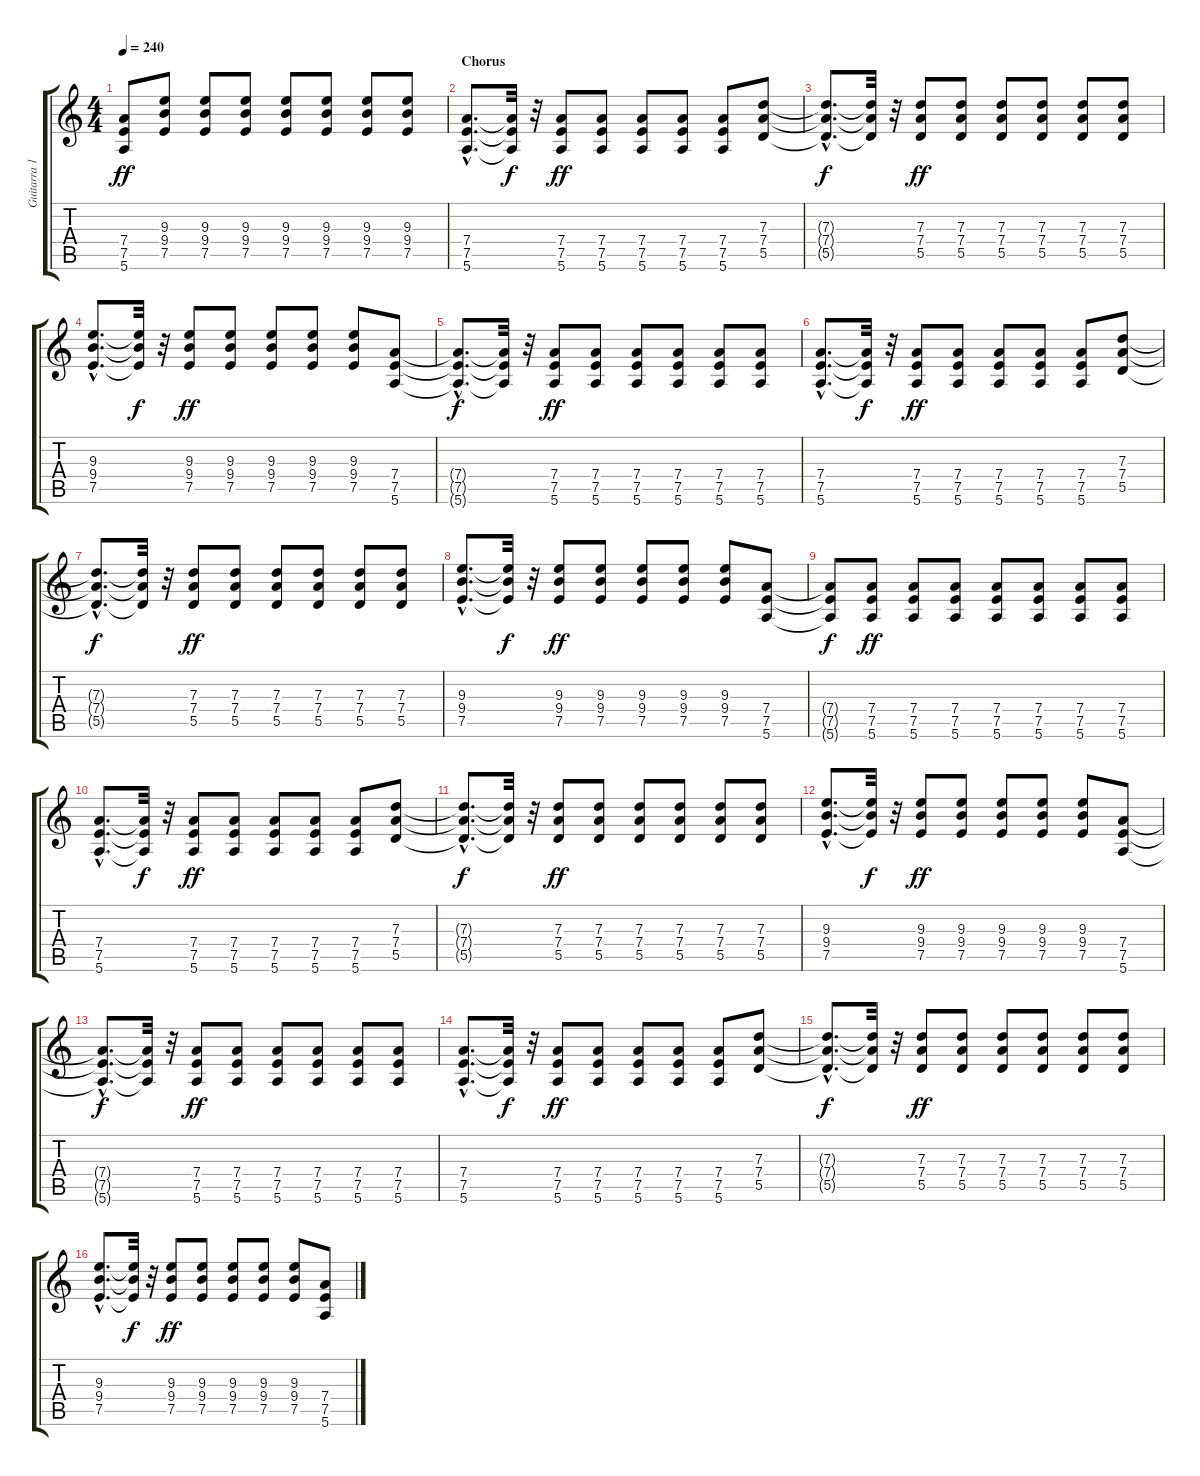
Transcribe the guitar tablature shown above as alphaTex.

\track ("Guitarra 1 - Mathias" "Guitarra 1") {instrument distortionguitar}
\staff {score tabs}
\tuning (E4 B3 G3 D3 A2 E2) {hide}
\ts (4 4)
\tempo 240
\clef g2
\ks c
(7.4 7.5 5.6).8{dy ff} (9.3 9.4 7.5).8 (9.3 9.4 7.5).8 (9.3 9.4 7.5).8 (9.3 9.4 7.5).8 (9.3 9.4 7.5).8 (9.3 9.4 7.5).8 (9.3 9.4 7.5).8 |
\section ("" "Chorus")
(7.4{hac} 7.5{hac} 5.6{hac}).8{d} (7.4{t} 7.5{t} 5.6{t}).32{dy f} r.32 (7.4 7.5 5.6).8{dy ff} (7.4 7.5 5.6).8 (7.4 7.5 5.6).8 (7.4 7.5 5.6).8 (7.4 7.5 5.6).8 (7.3 7.4 5.5).8 |
(7.3{hac t} 7.4{hac t} 5.5{hac t}).8{d dy f} (7.3{t} 7.4{t} 5.5{t}).32 r.32 (7.3 7.4 5.5).8{dy ff} (7.3 7.4 5.5).8 (7.3 7.4 5.5).8 (7.3 7.4 5.5).8 (7.3 7.4 5.5).8 (7.3 7.4 5.5).8 |
(9.3{hac} 9.4{hac} 7.5{hac}).8{d} (9.3{t} 9.4{t} 7.5{t}).32{dy f} r.32 (9.3 9.4 7.5).8{dy ff} (9.3 9.4 7.5).8 (9.3 9.4 7.5).8 (9.3 9.4 7.5).8 (9.3 9.4 7.5).8 (7.4 7.5 5.6).8 |
(7.4{hac t} 7.5{hac t} 5.6{hac t}).8{d dy f} (7.4{t} 7.5{t} 5.6{t}).32 r.32 (7.4 7.5 5.6).8{dy ff} (7.4 7.5 5.6).8 (7.4 7.5 5.6).8 (7.4 7.5 5.6).8 (7.4 7.5 5.6).8 (7.4 7.5 5.6).8 |
(7.4{hac} 7.5{hac} 5.6{hac}).8{d} (7.4{t} 7.5{t} 5.6{t}).32{dy f} r.32 (7.4 7.5 5.6).8{dy ff} (7.4 7.5 5.6).8 (7.4 7.5 5.6).8 (7.4 7.5 5.6).8 (7.4 7.5 5.6).8 (7.3 7.4 5.5).8 |
(7.3{hac t} 7.4{hac t} 5.5{hac t}).8{d dy f} (7.3{t} 7.4{t} 5.5{t}).32 r.32 (7.3 7.4 5.5).8{dy ff} (7.3 7.4 5.5).8 (7.3 7.4 5.5).8 (7.3 7.4 5.5).8 (7.3 7.4 5.5).8 (7.3 7.4 5.5).8 |
(9.3{hac} 9.4{hac} 7.5{hac}).8{d} (9.3{t} 9.4{t} 7.5{t}).32{dy f} r.32 (9.3 9.4 7.5).8{dy ff} (9.3 9.4 7.5).8 (9.3 9.4 7.5).8 (9.3 9.4 7.5).8 (9.3 9.4 7.5).8 (7.4 7.5 5.6).8 |
(7.4{t} 7.5{t} 5.6{t}).8{dy f} (7.4 7.5 5.6).8{dy ff} (7.4 7.5 5.6).8 (7.4 7.5 5.6).8 (7.4 7.5 5.6).8 (7.4 7.5 5.6).8 (7.4 7.5 5.6).8 (7.4 7.5 5.6).8 |
(7.4{hac} 7.5{hac} 5.6{hac}).8{d} (7.4{t} 7.5{t} 5.6{t}).32{dy f} r.32 (7.4 7.5 5.6).8{dy ff} (7.4 7.5 5.6).8 (7.4 7.5 5.6).8 (7.4 7.5 5.6).8 (7.4 7.5 5.6).8 (7.3 7.4 5.5).8 |
(7.3{hac t} 7.4{hac t} 5.5{hac t}).8{d dy f} (7.3{t} 7.4{t} 5.5{t}).32 r.32 (7.3 7.4 5.5).8{dy ff} (7.3 7.4 5.5).8 (7.3 7.4 5.5).8 (7.3 7.4 5.5).8 (7.3 7.4 5.5).8 (7.3 7.4 5.5).8 |
(9.3{hac} 9.4{hac} 7.5{hac}).8{d} (9.3{t} 9.4{t} 7.5{t}).32{dy f} r.32 (9.3 9.4 7.5).8{dy ff} (9.3 9.4 7.5).8 (9.3 9.4 7.5).8 (9.3 9.4 7.5).8 (9.3 9.4 7.5).8 (7.4 7.5 5.6).8 |
(7.4{hac t} 7.5{hac t} 5.6{hac t}).8{d dy f} (7.4{t} 7.5{t} 5.6{t}).32 r.32 (7.4 7.5 5.6).8{dy ff} (7.4 7.5 5.6).8 (7.4 7.5 5.6).8 (7.4 7.5 5.6).8 (7.4 7.5 5.6).8 (7.4 7.5 5.6).8 |
(7.4{hac} 7.5{hac} 5.6{hac}).8{d} (7.4{t} 7.5{t} 5.6{t}).32{dy f} r.32 (7.4 7.5 5.6).8{dy ff} (7.4 7.5 5.6).8 (7.4 7.5 5.6).8 (7.4 7.5 5.6).8 (7.4 7.5 5.6).8 (7.3 7.4 5.5).8 |
(7.3{hac t} 7.4{hac t} 5.5{hac t}).8{d dy f} (7.3{t} 7.4{t} 5.5{t}).32 r.32 (7.3 7.4 5.5).8{dy ff} (7.3 7.4 5.5).8 (7.3 7.4 5.5).8 (7.3 7.4 5.5).8 (7.3 7.4 5.5).8 (7.3 7.4 5.5).8 |
(9.3{hac} 9.4{hac} 7.5{hac}).8{d} (9.3{t} 9.4{t} 7.5{t}).32{dy f} r.32 (9.3 9.4 7.5).8{dy ff} (9.3 9.4 7.5).8 (9.3 9.4 7.5).8 (9.3 9.4 7.5).8 (9.3 9.4 7.5).8 (7.4 7.5 5.6).8
